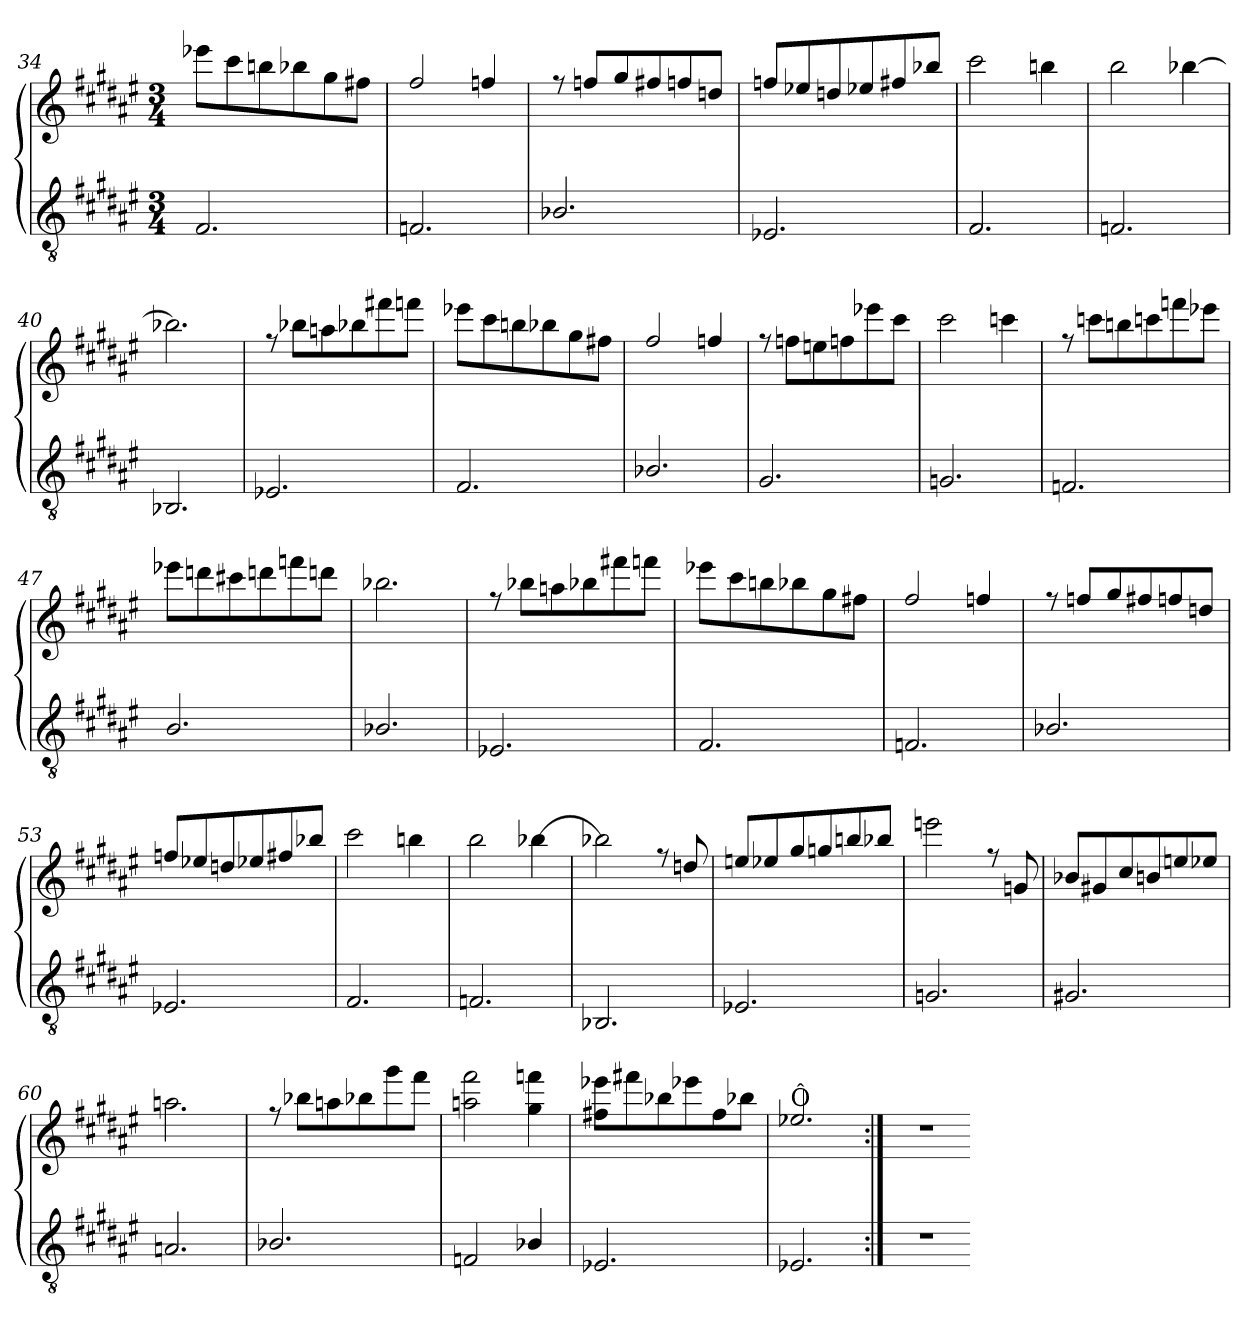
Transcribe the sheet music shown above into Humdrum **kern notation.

**kern	**kern
*part2	*part1
*staff2	*staff1
*clefGv2	*clefG2
*k[f#c#g#d#a#e#]	*k[f#c#g#d#a#e#]
*F#:	*F#:
*M3/4	*M3/4
=34	=34
*	*^
2.F#/	8eee-X\L	2.ryy
.	8ccc#\	.
.	8bbn\	.
.	8bb-X\	.
.	8gg#\	.
.	8ff#X\J	.
=35	=35	=35
2.Fn/	2ff#/	2.ryy
.	4ffn/	.
=36	=36	=36
2.B-X/	8ree	2.ryy
.	8ffn/L	.
.	8gg#/	.
.	8ff#X/	.
.	8ffn/	.
.	8ddn/J	.
=37	=37	=37
2.E-X/	8ffn/L	2.ryy
.	8ee-X/	.
.	8ddn/	.
.	8ee-X/	.
.	8ff#X/	.
.	8bb-X/J	.
!!LO:PB:g=z	!!
=38	=38	=38
2.F#/	2ccc#\	2.ryy
.	4bbn\	.
=39	=39	=39
2.Fn/	2bb\	2.ryy
.	[<4bb-X\	.
=40	=40	=40
2.BB-X/	2.bb-X\]	2.ryy
=41	=41	=41
2.E-X/	8ree	2.ryy
.	8bb-X\L	.
.	8aan\	.
.	8bb-X\	.
.	8fff#X\	.
.	8fffn\J	.
=42	=42	=42
2.F#/	8eee-X\L	2.ryy
.	8ccc#\	.
.	8bbn\	.
.	8bb-X\	.
.	8gg#\	.
.	8ff#X\J	.
!!LO:LB:g=z	!!
=43	=43	=43
2.B-X/	2ff#/	2.ryy
.	4ffn/	.
=44	=44	=44
2.G#/	8ree	2.ryy
.	8ffn\L	.
.	8een\	.
.	8ffn\	.
.	8eee-X\	.
.	8ccc#\J	.
=45	=45	=45
2.Gn/	2ccc#\	2.ryy
.	4cccn\	.
=46	=46	=46
2.Fn/	8ree	2.ryy
.	8cccn\L	.
.	8bbn\	.
.	8cccn\	.
.	8fffn\	.
.	8eee-X\J	.
=47	=47	=47
2.B/	8eee-X\L	2.ryy
.	8dddn\	.
.	8ccc#X\	.
.	8dddn\	.
.	8fffn\	.
.	8dddn\J	.
!!LO:LB:g=z	!!
=48	=48	=48
2.B-X/	2.bb-X\	2.ryy
=49	=49	=49
2.E-X/	8ree	2.ryy
.	8bb-X\L	.
.	8aan\	.
.	8bb-X\	.
.	8fff#X\	.
.	8fffn\J	.
=50	=50	=50
2.F#/	8eee-X\L	2.ryy
.	8ccc#\	.
.	8bbn\	.
.	8bb-X\	.
.	8gg#\	.
.	8ff#X\J	.
=51	=51	=51
2.Fn/	2ff#/	2.ryy
.	4ffn/	.
=52	=52	=52
2.B-X/	8ree	2.ryy
.	8ffn/L	.
.	8gg#/	.
.	8ff#X/	.
.	8ffn/	.
.	8ddn/J	.
!!LO:LB:g=z	!!
=53	=53	=53
2.E-X/	8ffn/L	2.ryy
.	8ee-X/	.
.	8ddn/	.
.	8ee-X/	.
.	8ff#X/	.
.	8bb-X/J	.
=54	=54	=54
2.F#/	2ccc#\	2.ryy
.	4bbn\	.
=55	=55	=55
2.Fn/	2bb\	2.ryy
.	[<4bb-X\	.
=56	=56	=56
2.BB-X/	2bb-X\]	2.ryy
.	8ree	.
.	8ddn/	.
=57	=57	=57
2.E-X/	8een/L	2.ryy
.	8ee-X/	.
.	8gg#/	.
.	8ggn/	.
.	8bbn/	.
.	8bb-X/J	.
!!LO:LB:g=z	!!
=58	=58	=58
2.Gn/	2eeen\	2.ryy
.	8ree	.
.	8gn/	.
=59	=59	=59
2.G#X/	8b-X/L	2.ryy
.	8g#X/	.
.	8cc#/	.
.	8bn/	.
.	8een/	.
.	8ee-X/J	.
=60	=60	=60
2.An/	2.aan\	2.ryy
=61	=61	=61
2.B-X/	8ree	2.ryy
.	8bb-X\L	.
.	8aan\	.
.	8bb-X\	.
.	8ggg#\	.
.	8fff#\J	.
!!LO:LB:g=z	!!
=62	=62	=62
2Fn/	2aan\ 2fff#\	2ryy
4B-X/	4gg#\ 4fffn\	4ryy
=63	=63	=63
2.E-X/	8ff#X\ 8eee-X\L	2.ryy
.	8fff#X\	.
.	8bb-X\	.
.	8eee-X\	.
.	8ff#\	.
.	8bb-X\J	.
=64	=64	=64
!	!LO:TX:a:t=Ô	!
2.E-X/	2.ee-X/	2.ryy
*	*v	*v
=65:|!	=65:|!
2.r	2.r
=-	=-
*-	*-
